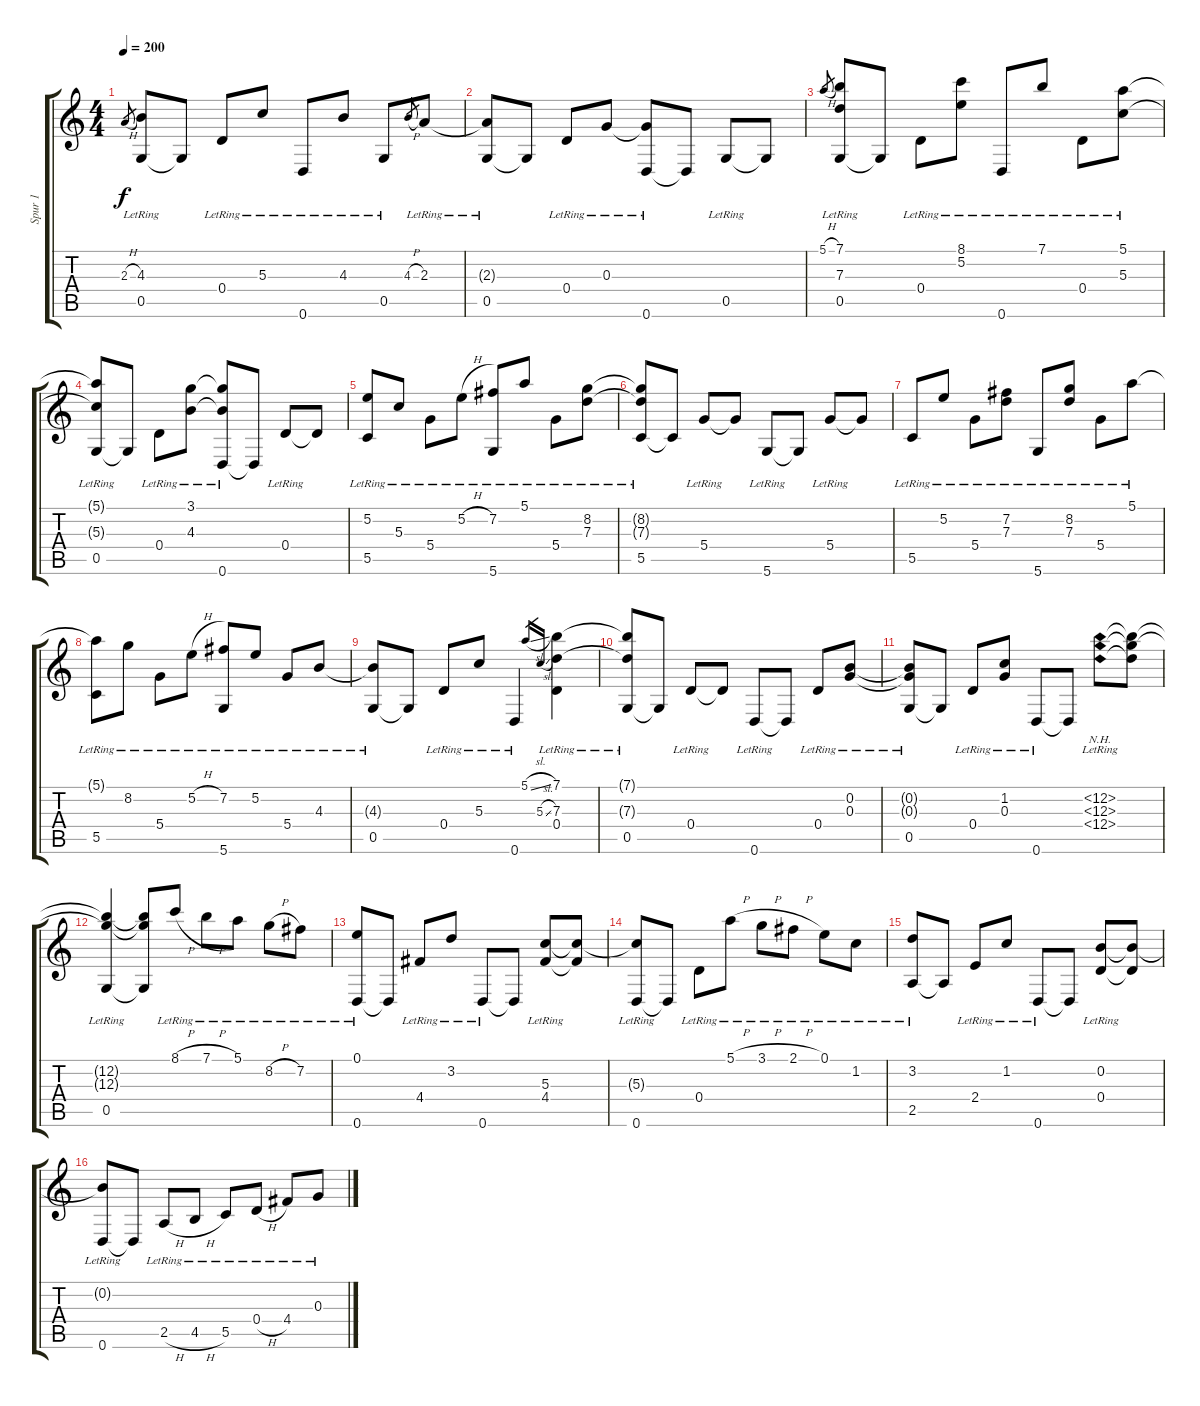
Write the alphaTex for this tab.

\track ("Spur 1" "Spur 1") {instrument acousticguitarsteel}
\staff {score tabs}
\tuning (E4 B3 G3 D3 G2 D2) {hide}
\ts (4 4)
\tempo 200
\clef g2
\ks c
2.3{h}.8{gr dy f} (4.3{lr} 0.5{lr}).8 0.5{t}.8 0.4{lr}.8 5.3{lr}.8 0.6{lr}.8 4.3{lr}.8 0.5{lr}.8 4.3{h}.8{gr} 2.3{lr}.8 |
(2.3{t} 0.5{lr}).8 0.5{t}.8 0.4{lr}.8 0.3{lr}.8 (0.3{t} 0.6{lr}).8 0.6{t}.8 0.5{lr}.8 0.5{t}.8 |
5.1{h}.8{gr} (7.1{lr} 7.3{lr} 0.5{lr}).8 0.5{t}.8 0.4{lr}.8 (8.1{lr} 5.2{lr}).8 0.6{lr}.8 7.1{lr}.8 0.4{lr}.8 (5.1{lr} 5.3{lr}).8 |
(5.1{t} 5.3{t} 0.5{lr}).8 0.5{t}.8 0.4{lr}.8 (3.1{lr} 4.3{lr}).8 (3.1{t} 4.3{t} 0.6{lr}).8 0.6{t}.8 0.4{lr}.8 0.4{t}.8 |
(5.2{lr} 5.5{lr}).8 5.3{lr}.8 5.4{lr}.8 5.2{h lr}.8 (7.2{lr} 5.6{lr}).8 5.1{lr}.8 5.4{lr}.8 (8.2{lr} 7.3{lr}).8 |
(8.2{t} 7.3{t} 5.5{lr}).8 5.5{t}.8 5.4{lr}.8 5.4{t}.8 5.6{lr}.8 5.6{t}.8 5.4{lr}.8 5.4{t}.8 |
5.5{lr}.8 5.2{lr}.8 5.4{lr}.8 (7.2{lr} 7.3{lr}).8 5.6{lr}.8 (8.2{lr} 7.3{lr}).8 5.4{lr}.8 5.1{lr}.8 |
(5.1{t} 5.5{lr}).8 8.2{lr}.8 5.4{lr}.8 5.2{h lr}.8 (7.2{lr} 5.6{lr}).8 5.2{lr}.8 5.4{lr}.8 4.3{lr}.8 |
(4.3{t} 0.5{lr}).8 0.5{t}.8 0.4{lr}.8 5.3{lr}.8 0.6{lr}.4 5.1{sl}.16{gr} 5.3{sl}.16{gr} (7.1{lr} 7.3{lr} 0.4{lr}).4 |
(7.1{t} 7.3{t} 0.5{lr}).8 0.5{t}.8 0.4{lr}.8 0.4{t}.8 0.6{lr}.8 0.6{t}.8 0.4{lr}.8 (0.2{lr} 0.3{lr}).8 |
(0.2{t} 0.3{t} 0.5{lr}).8 0.5{t}.8 0.4{lr}.8 (1.2{lr} 0.3{lr}).8 0.6{lr}.8 0.6{t}.8 (12.2{nh lr} 12.3{nh lr} 12.4{nh lr}).8 (12.2{t} 12.3{t} 12.4{t}).8 |
(12.2{t} 12.3{t} 0.5{lr}).4 (12.2{t} 12.3{t} 0.5{t}).8 8.1{h lr}.8 7.1{h lr}.8 5.1{lr}.8 8.2{h lr}.8 7.2{lr}.8 |
(0.1{lr} 0.6{lr}).8 0.6{t}.8 4.4{lr}.8 3.2{lr}.8 0.6{lr}.8 0.6{t}.8 (5.3{lr} 4.4{lr}).8 (5.3{t} 4.4{t}).8 |
(5.3{t} 0.6{lr}).8 0.6{t}.8 0.4{lr}.8 5.1{h lr}.8 3.1{h lr}.8 2.1{h lr}.8 0.1{lr}.8 1.2{lr}.8 |
(3.2{lr} 2.5{lr}).8 2.5{t}.8 2.4{lr}.8 1.2{lr}.8 0.6{lr}.8 0.6{t}.8 (0.2{lr} 0.4{lr}).8 (0.2{t} 0.4{t}).8 |
(0.2{t} 0.6{lr}).8 0.6{t}.8 2.5{h lr}.8 4.5{h lr}.8 5.5{lr}.8 0.4{h lr}.8 4.4{lr}.8 0.3{lr}.8
